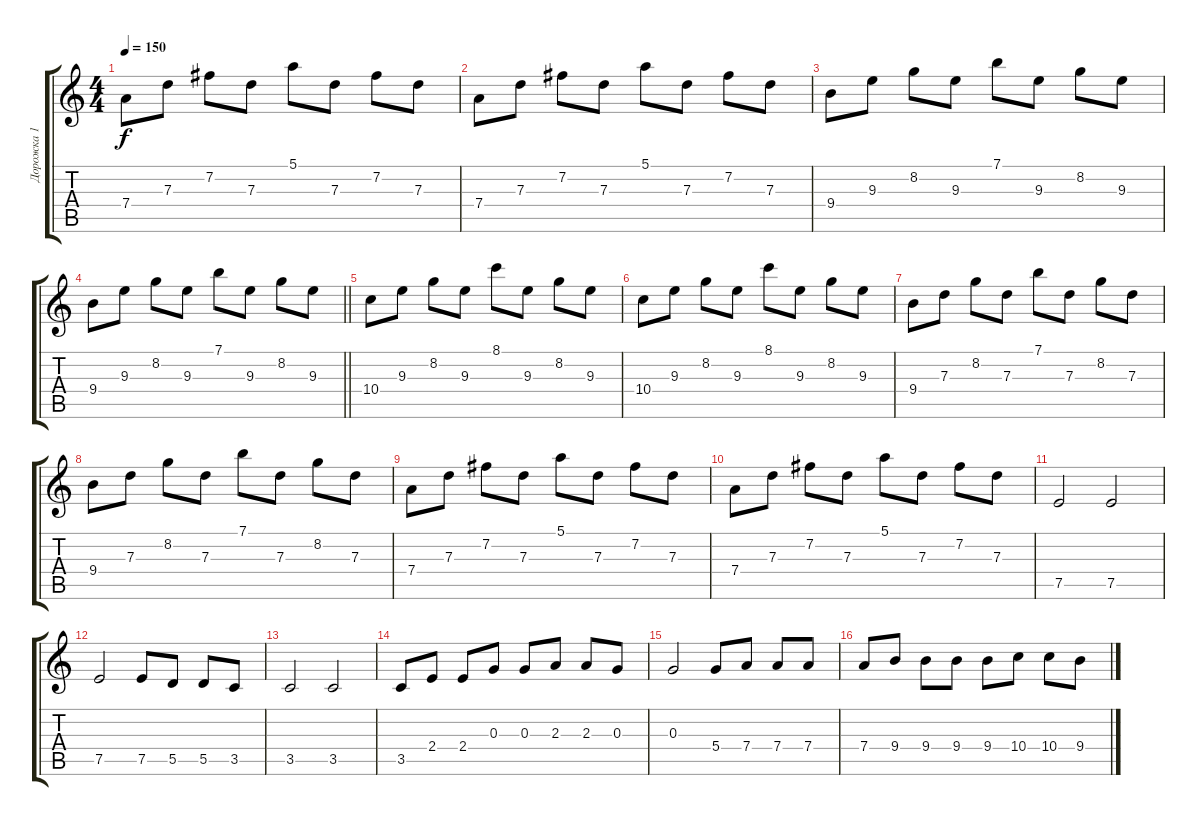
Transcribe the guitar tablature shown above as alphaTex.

\track ("Дорожка 1" "Дорожка 1") {instrument electricguitarjazz}
\staff {score tabs}
\tuning (E4 B3 G3 D3 A2 E2) {hide}
\ts (4 4)
\tempo 150
\clef g2
\ks c
7.4.8{dy f} 7.3.8 7.2.8 7.3.8 5.1.8 7.3.8 7.2.8 7.3.8 |
7.4.8 7.3.8 7.2.8 7.3.8 5.1.8 7.3.8 7.2.8 7.3.8 |
9.4.8 9.3.8 8.2.8 9.3.8 7.1.8 9.3.8 8.2.8 9.3.8 |
\barLineRight lightlight
9.4.8 9.3.8 8.2.8 9.3.8 7.1.8 9.3.8 8.2.8 9.3.8 |
10.4.8 9.3.8 8.2.8 9.3.8 8.1.8 9.3.8 8.2.8 9.3.8 |
10.4.8 9.3.8 8.2.8 9.3.8 8.1.8 9.3.8 8.2.8 9.3.8 |
9.4.8 7.3.8 8.2.8 7.3.8 7.1.8 7.3.8 8.2.8 7.3.8 |
9.4.8 7.3.8 8.2.8 7.3.8 7.1.8 7.3.8 8.2.8 7.3.8 |
7.4.8 7.3.8 7.2.8 7.3.8 5.1.8 7.3.8 7.2.8 7.3.8 |
7.4.8 7.3.8 7.2.8 7.3.8 5.1.8 7.3.8 7.2.8 7.3.8 |
7.5.2{instrument distortionguitar} 7.5.2 |
7.5.2 7.5.8 5.5.8 5.5.8 3.5.8 |
3.5.2 3.5.2 |
3.5.8 2.4.8 2.4.8 0.3.8 0.3.8 2.3.8 2.3.8 0.3.8 |
0.3.2 5.4.8 7.4.8 7.4.8 7.4.8 |
7.4.8 9.4.8 9.4.8 9.4.8 9.4.8 10.4.8 10.4.8 9.4.8
